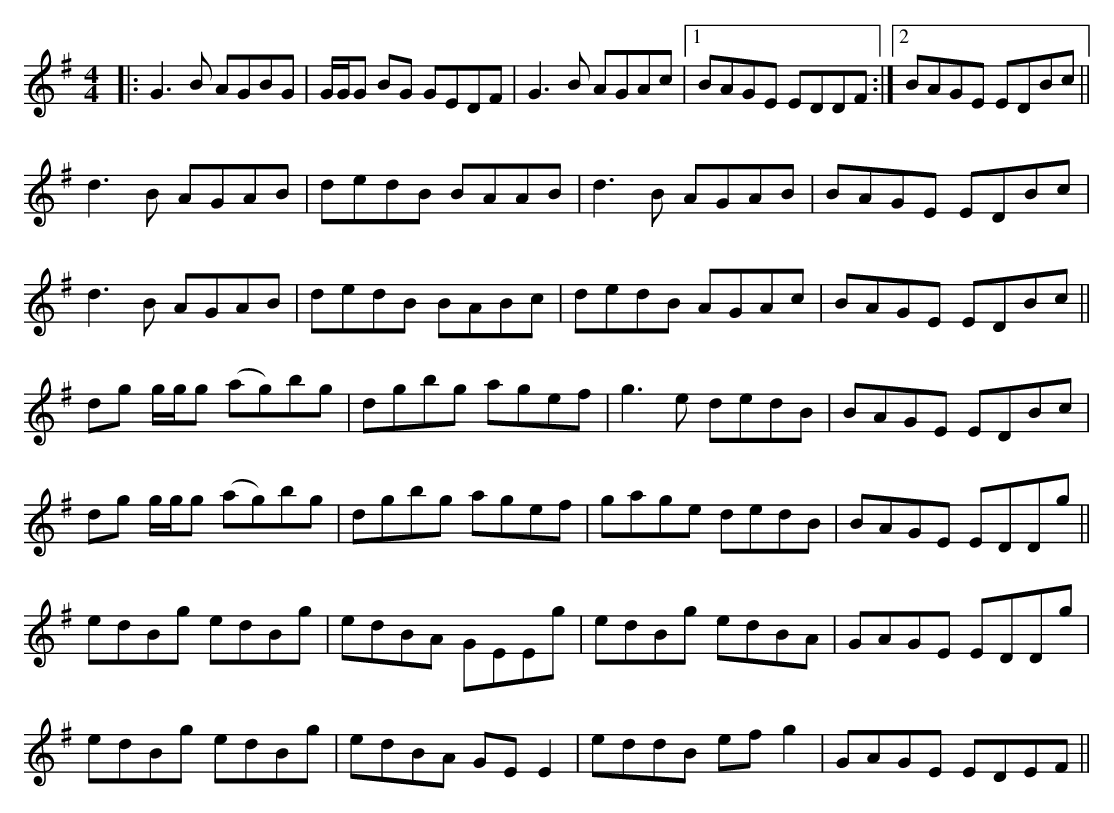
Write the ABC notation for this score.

X:1
M:4/4
K:G
|:G3B AGBG|G/G/G BG GEDF|G3B AGAc|1 BAGE EDDF:|2 BAGE EDBc||
d3B AGAB|dedB BAAB|d3B AGAB|BAGE EDBc|
d3B AGAB|dedB BABc|dedB AGAc|BAGE EDBc||
dg g/g/g (ag)bg|dgbg agef|g3e dedB| BAGE EDBc|
dg g/g/g (ag)bg|dgbg agef| gage dedB|BAGE EDDg||
edBg edBg|edBA GEEg|edBg edBA|GAGE EDDg|
edBg edBg|edBA GEE2|eddB efg2|GAGE EDEF||
